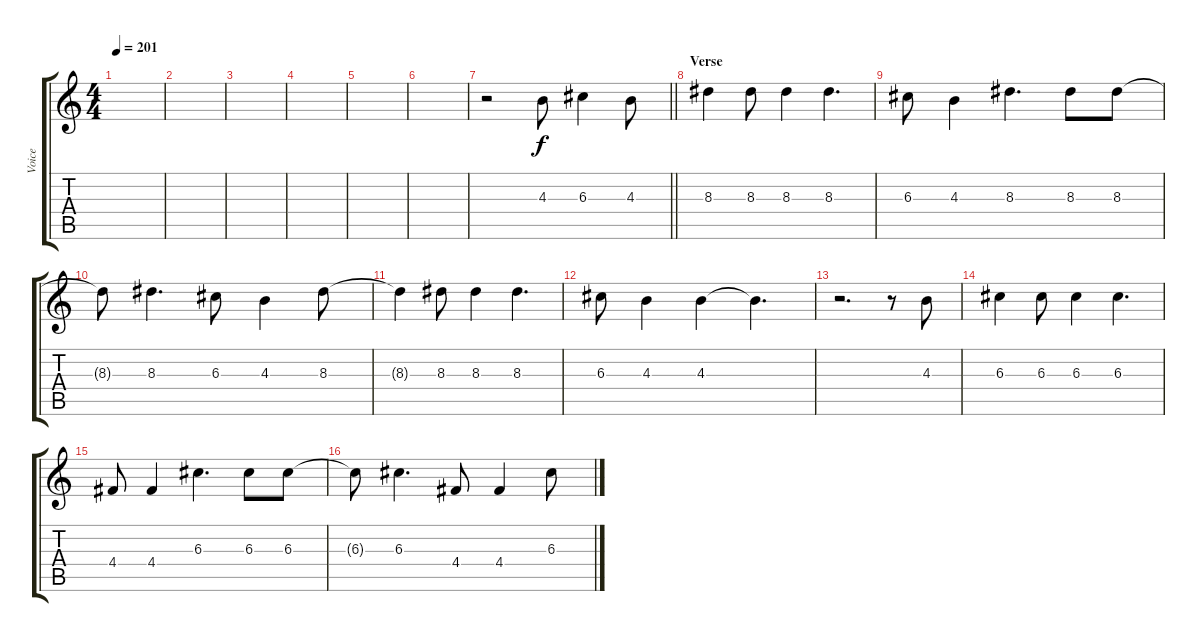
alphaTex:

\track ("Voice" "Voice") {instrument overdrivenguitar}
\staff {score tabs}
\tuning (E4 B3 G3 D3 A2 E2) {hide}
\ts (4 4)
\tempo 201
\clef g2
\ks c
|
|
|
|
|
|
\barLineRight lightlight
r.2 4.3.8 6.3.4 4.3.8 |
\section ("" "Verse")
8.3.4 8.3.8 8.3.4 8.3.4{d} |
6.3.8 4.3.4 8.3.4{d} 8.3.8 8.3.8 |
8.3{t}.8 8.3.4{d} 6.3.8 4.3.4 8.3.8 |
8.3{t}.4 8.3.8 8.3.4 8.3.4{d} |
6.3.8 4.3.4 4.3.4 4.3{t}.4{d} |
r.2{d} r.8 4.3.8 |
6.3.4 6.3.8 6.3.4 6.3.4{d} |
4.4.8 4.4.4 6.3.4{d} 6.3.8 6.3.8 |
6.3{t}.8 6.3.4{d} 4.4.8 4.4.4 6.3.8
